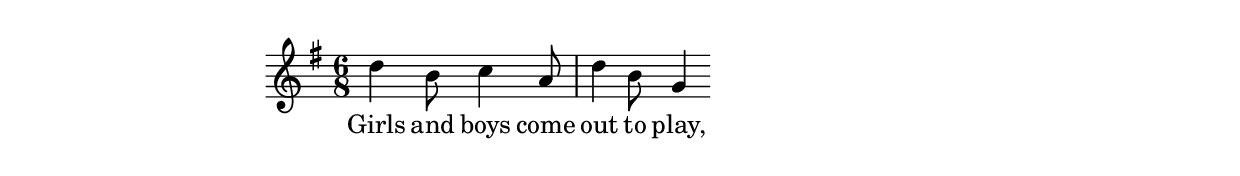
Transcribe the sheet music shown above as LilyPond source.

\version "2.18.2"

\paper{
  indent=0\mm
  line-width=120\mm
  oddFooterMarkup=##f
  oddHeaderMarkup=##f
  bookTitleMarkup = ##f
  scoreTitleMarkup = ##f
}

<<
  \relative c'' {
    \key g \major
    \time 6/8
    d4 b8 c4 a8 | d4 b8 g4
  }
  \addlyrics {
    Girls and boys come | out to play,
  }
>>


\header { 
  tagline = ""  % removed 
} 